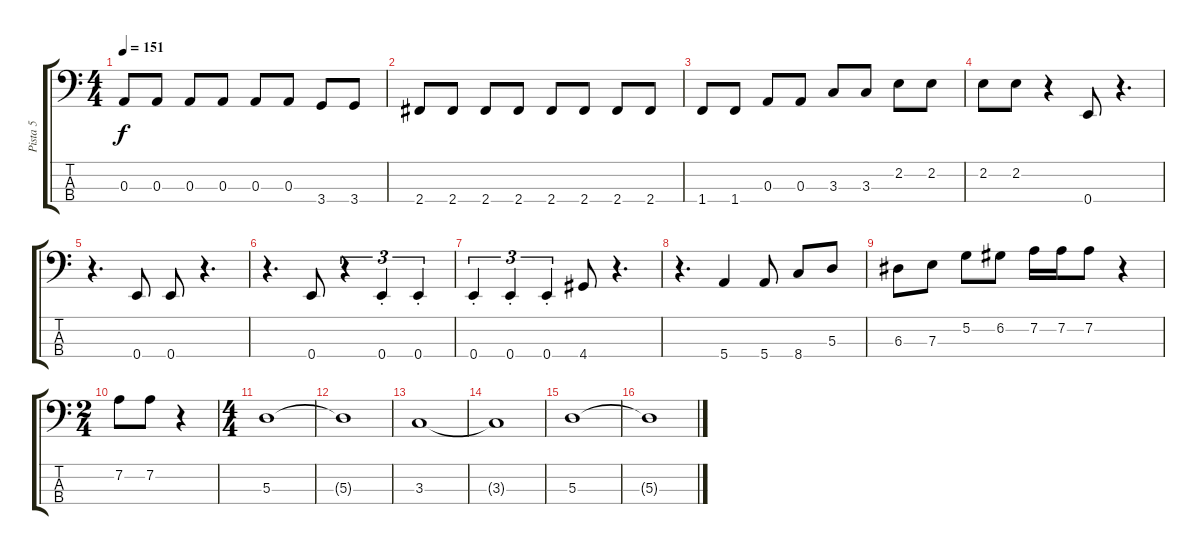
\track ("Pista 5" "Pista 5") {instrument electricbassfinger}
\staff {score tabs}
\tuning (G2 D2 A1 E1) {hide}
\ts (4 4)
\tempo 151
\clef f4
\ks c
0.3.8{dy f} 0.3.8 0.3.8 0.3.8 0.3.8 0.3.8 3.4.8 3.4.8 |
2.4.8 2.4.8 2.4.8 2.4.8 2.4.8 2.4.8 2.4.8 2.4.8 |
1.4.8 1.4.8 0.3.8 0.3.8 3.3.8 3.3.8 2.2.8 2.2.8 |
2.2.8 2.2.8 r.4 0.4.8 r.4{d} |
r.4{d} 0.4.8 0.4.8 r.4{d} |
r.4{d} 0.4.8 r.4{tu (3 2)} 0.4{st}.4{tu (3 2)} 0.4{st}.4{tu (3 2)} |
0.4{st}.4{tu (3 2)} 0.4{st}.4{tu (3 2)} 0.4{st}.4{tu (3 2)} 4.4.8 r.4{d} |
r.4{d} 5.4.4 5.4.8 8.4.8 5.3.8 |
6.3.8 7.3.8 5.2.8 6.2.8 7.2.16 7.2.16 7.2.8 r.4 |
\ts (2 4)
7.2.8 7.2.8 r.4 |
\ts (4 4)
5.3.1 |
5.3{t}.1 |
3.3.1 |
3.3{t}.1 |
5.3.1 |
5.3{t}.1
